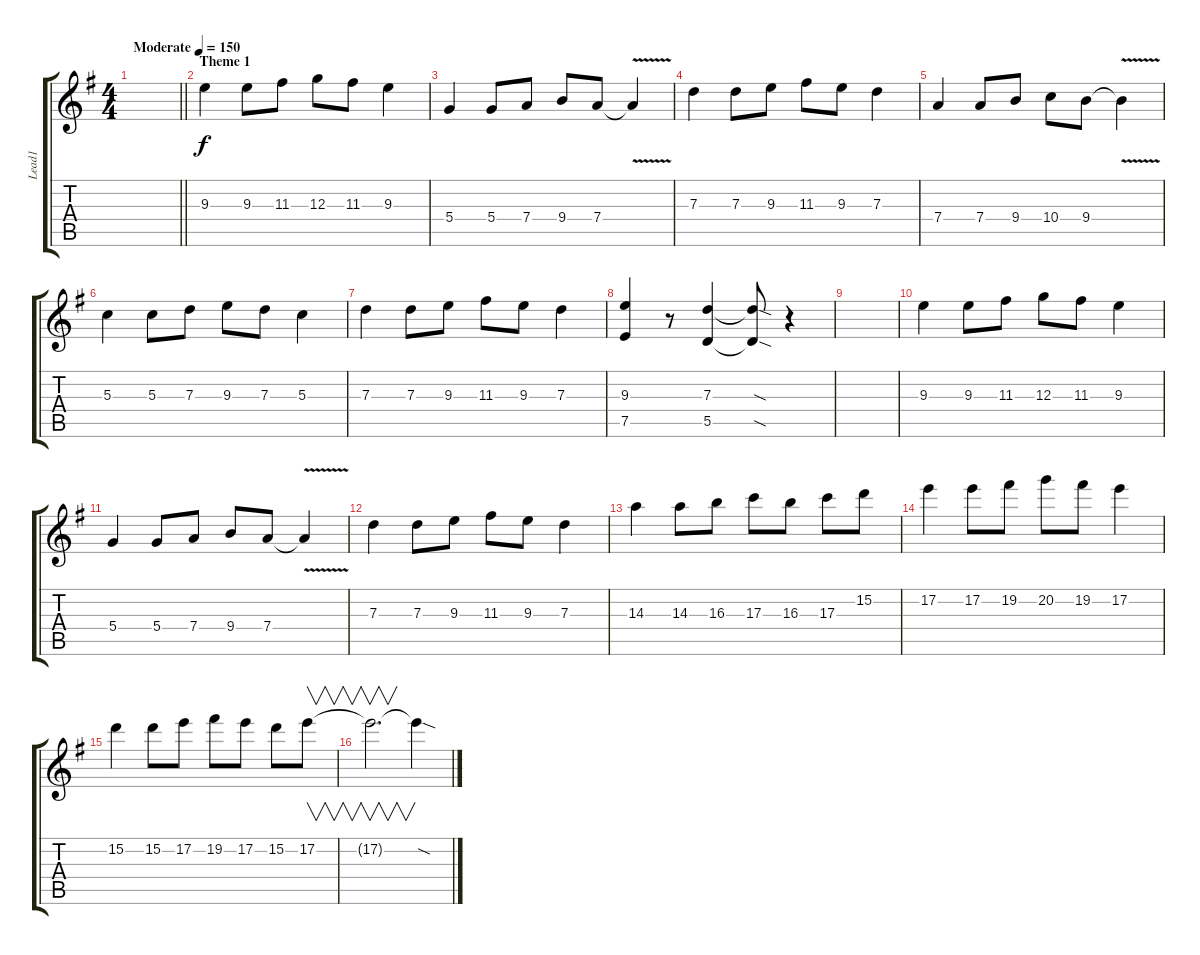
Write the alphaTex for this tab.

\track ("Lead1" "Lead1") {instrument overdrivenguitar}
\staff {score tabs}
\tuning (E4 B3 G3 D3 A2 E2) {hide}
\ts (4 4)
\tempo (150 "Moderate")
\clef g2
\barLineRight lightlight
\ks eminor
|
\section ("" "Theme 1")
9.3.4 9.3.8 11.3.8 12.3.8 11.3.8 9.3.4 |
5.4.4 5.4.8 7.4.8 9.4.8 7.4.8 7.4{v t}.4 |
7.3.4 7.3.8 9.3.8 11.3.8 9.3.8 7.3.4 |
7.4.4 7.4.8 9.4.8 10.4.8 9.4.8 9.4{v t}.4 |
5.3.4 5.3.8 7.3.8 9.3.8 7.3.8 5.3.4 |
7.3.4 7.3.8 9.3.8 11.3.8 9.3.8 7.3.4 |
(9.3 7.5).4 r.8 (7.3 5.5).4 (7.3{sod t} 5.5{sod t}).8 r.4 |
|
9.3.4 9.3.8 11.3.8 12.3.8 11.3.8 9.3.4 |
5.4.4 5.4.8 7.4.8 9.4.8 7.4.8 7.4{v t}.4 |
7.3.4 7.3.8 9.3.8 11.3.8 9.3.8 7.3.4 |
14.3.4 14.3.8 16.3.8 17.3.8 16.3.8 17.3.8 15.2.8 |
17.2.4 17.2.8 19.2.8 20.2.8 19.2.8 17.2.4 |
15.2.4 15.2.8 17.2.8 19.2.8 17.2.8 15.2.8 17.2.8{v} |
17.2{t}.2{v d} 17.2{sod t}.4
